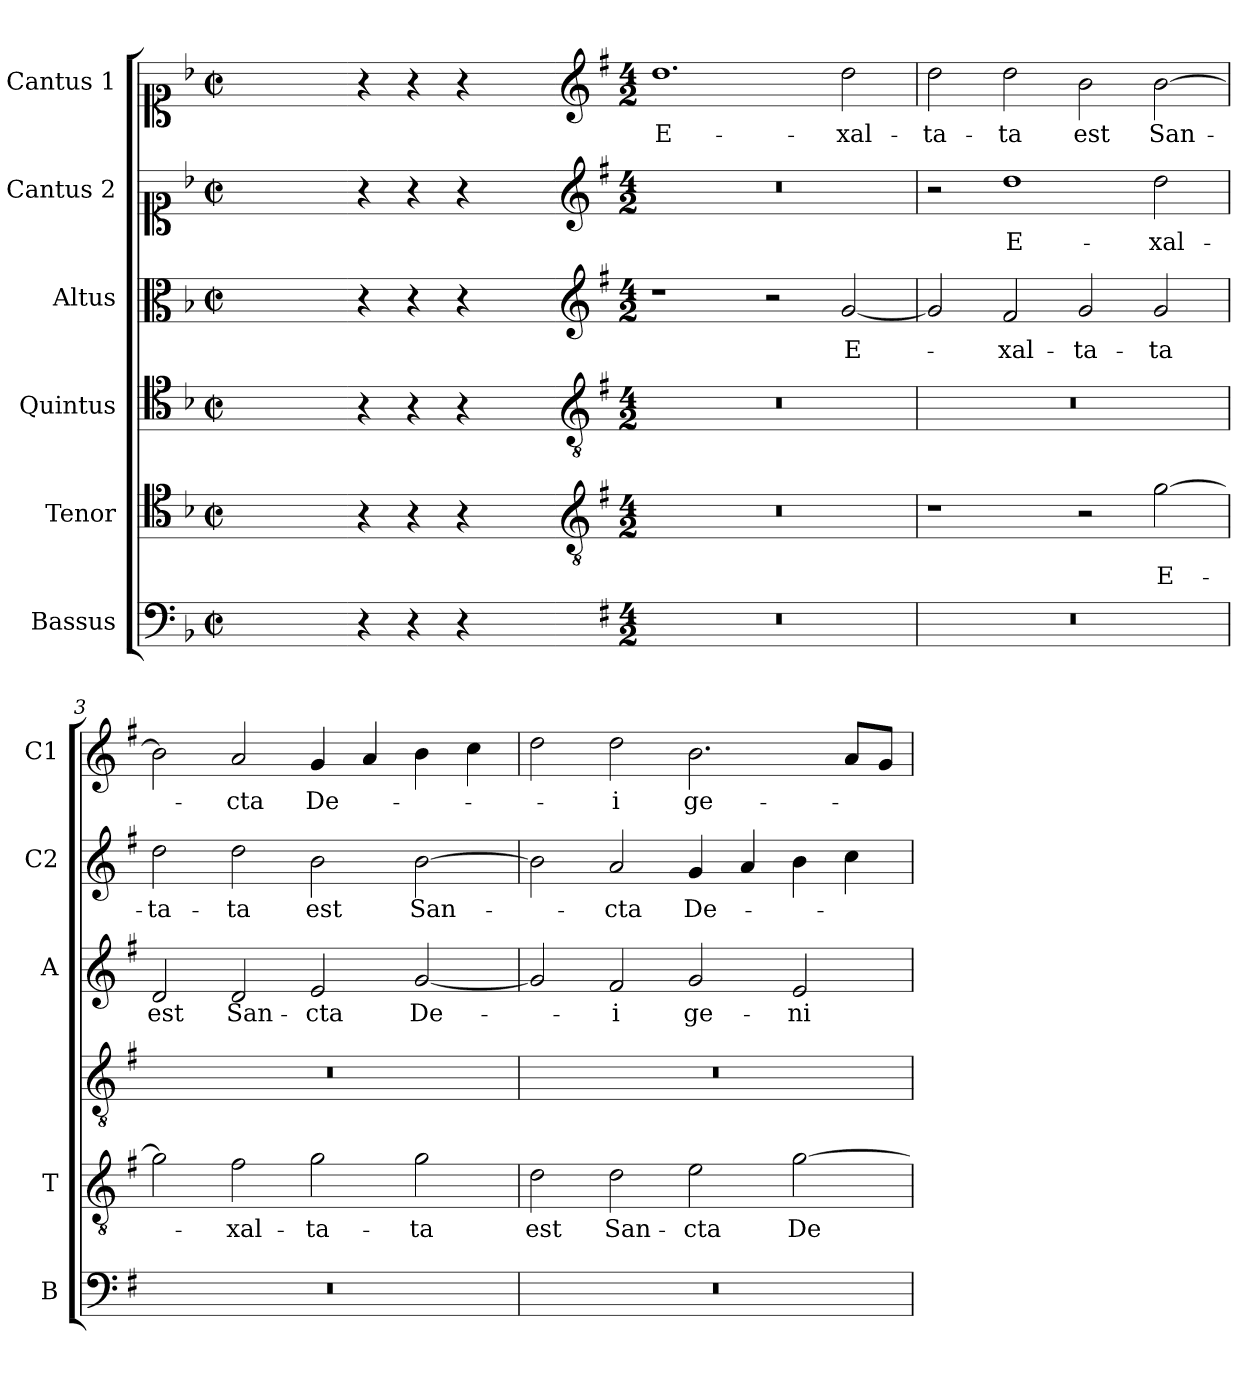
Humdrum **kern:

**kern	**kern	**text	**kern	**kern	**text	**kern	**text	**kern	**text
*part6	*part5	*part5	*part4	*part3	*part3	*part2	*part2	*part1	*part1
*staff6	*staff5	*staff5	*staff4	*staff3	*staff3	*staff2	*staff2	*staff1	*staff1
*I"Bassus	*I"Tenor	*	*I"Quintus	*I"Altus	*	*I"Cantus 2	*	*I"Cantus 1	*
*I'B	*I'T	*	*	*I'A	*	*I'C2	*	*I'C1	*
*clefF4	*clefC4	*	*clefC4	*clefC3	*	*clefC1	*	*clefC1	*
*k[b-]	*k[b-]	*	*k[b-]	*k[b-]	*	*k[b-]	*	*k[b-]	*
*F:	*F:	*	*F:	*F:	*	*F:	*	*F:	*
*M2/2	*M2/2	*	*M2/2	*M2/2	*	*M2/2	*	*M2/2	*
*met(c|)	*met(c|)	*	*met(c|)	*met(c|)	*	*met(c|)	*	*met(c|)	*
=	=	=	=	=	=	=	=	=	=
1ryy	1ryy	.	1ryy	1ryy	.	1ryy	.	1ryy	.
=1X-	=1X-	=1X-	=1X-	=1X-	=1X-	=1X-	=1X-	=1X-	=1X-
4r	4r	.	4r	4r	.	4r	.	4r	.
4r	4r	.	4r	4r	.	4r	.	4r	.
4r	4r	.	4r	4r	.	4r	.	4r	.
4ryy	4ryy	.	4ryy	4ryy	.	4ryy	.	4ryy	.
=1-	=1-	=1-	=1-	=1-	=1-	=1-	=1-	=1-	=1-
*	*clefGv2	*	*clefGv2	*clefG2	*	*clefG2	*	*clefG2	*
*k[f#]	*k[f#]	*	*k[f#]	*k[f#]	*	*k[f#]	*	*k[f#]	*
*G:	*G:	*	*G:	*G:	*	*G:	*	*G:	*
*M4/2	*M4/2	*	*M4/2	*M4/2	*	*M4/2	*	*M4/2	*
!	!	!	!	!	!	!	!	!	!LO:LY:b
0r	0r	.	0r	1r	.	0r	.	1.dd	E-
.	.	.	.	2r	.	.	.	.	.
!	!	!	!	!	!LO:LY:b	!	!	!	!LO:LY:b
.	.	.	.	[2g/	E-	.	.	2dd\	-xal-
=2	=2	=2	=2	=2	=2	=2	=2	=2	=2
!	!	!	!	!	!	!	!	!	!LO:LY:b
0r	1r	.	0r	2g/]	.	2r	.	2dd\	-ta-
!	!	!	!	!	!LO:LY:b	!	!LO:LY:b	!	!LO:LY:b
.	.	.	.	2f#/	-xal-	1dd	E-	2dd\	-ta
!	!	!	!	!	!LO:LY:b	!	!	!	!LO:LY:b
.	2r	.	.	2g/	-ta-	.	.	2b\	est
!	!	!LO:LY:b	!	!	!LO:LY:b	!	!LO:LY:b	!	!LO:LY:b
.	[2g\	E-	.	2g/	-ta	2dd\	-xal-	[2b\	San-
=3	=3	=3	=3	=3	=3	=3	=3	=3	=3
!	!	!	!	!	!LO:LY:b	!	!LO:LY:b	!	!
0r	2g\]	.	0r	2d/	est	2dd\	-ta-	2b\]	.
!	!	!LO:LY:b	!	!	!LO:LY:b	!	!LO:LY:b	!	!LO:LY:b
.	2f#\	-xal-	.	2d/	San-	2dd\	-ta	2a/	-cta
!	!	!LO:LY:b	!	!	!LO:LY:b	!	!LO:LY:b	!	!LO:LY:b
.	2g\	-ta-	.	2e/	-cta	2b\	est	4g/	De-
.	.	.	.	.	.	.	.	4a/	.
!	!	!LO:LY:b	!	!	!LO:LY:b	!	!LO:LY:b	!	!
.	2g\	-ta	.	[2g/	De-	[2b\	San-	4b\	.
.	.	.	.	.	.	.	.	4cc\	.
=4	=4	=4	=4	=4	=4	=4	=4	=4	=4
!	!	!LO:LY:b	!	!	!	!	!	!	!
0r	2d\	est	0r	2g/]	.	2b\]	.	2dd\	.
!	!	!LO:LY:b	!	!	!LO:LY:b	!	!LO:LY:b	!	!LO:LY:b
.	2d\	San-	.	2f#/	-i	2a/	-cta	2dd\	-i
!	!	!LO:LY:b	!	!	!LO:LY:b	!	!LO:LY:b	!	!LO:LY:b
.	2e\	-cta	.	2g/	ge-	4g/	De-	2.b\	ge-
.	.	.	.	.	.	4a/	.	.	.
!	!	!LO:LY:b	!	!	!LO:LY:b	!	!	!	!
.	[2g\	De-	.	2e/	-ni-	4b\	.	.	.
.	.	.	.	.	.	4cc\	.	8a/L	.
.	.	.	.	.	.	.	.	8g/J	.
=	=	=	=	=	=	=	=	=	=
*-	*-	*-	*-	*-	*-	*-	*-	*-	*-
